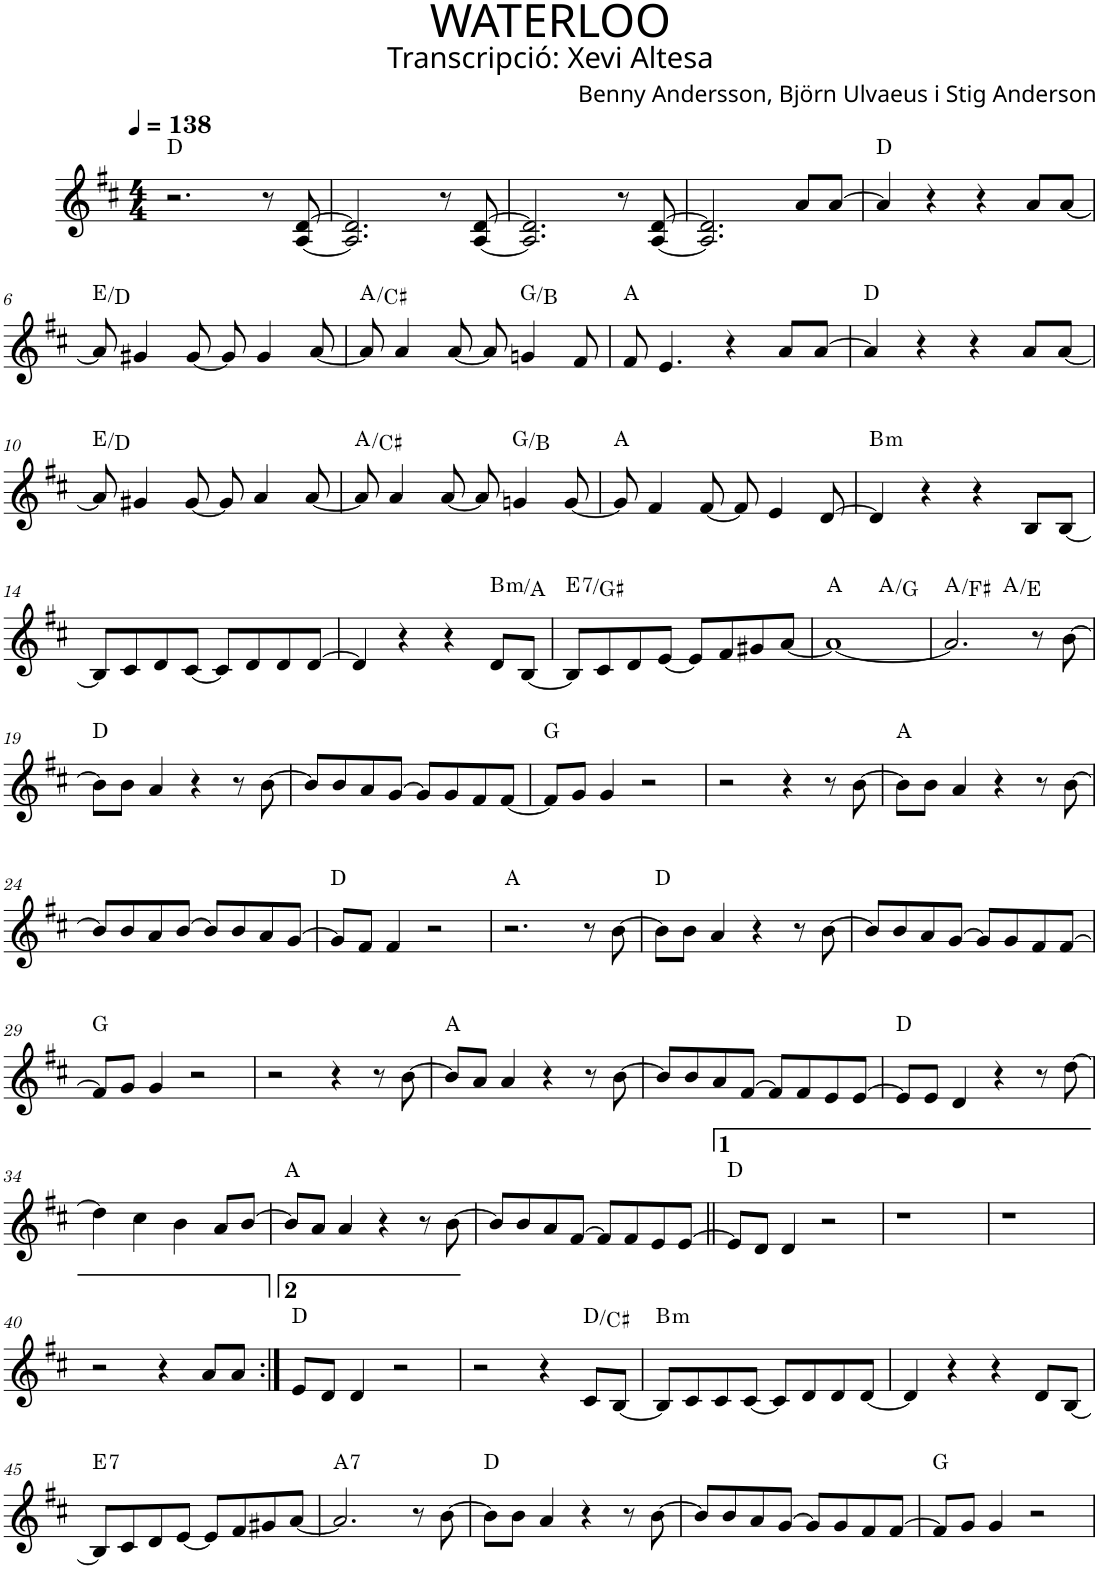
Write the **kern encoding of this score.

**kern	**harte
*part1	*part1
*staff1	*
*I"P1	*
*clefG2	*
*k[f#c#]	*
*D:	*
*M4/4	*
*MM138	*
=1	=1
2.r	D:maj
8r	.
[<8A/ [>8d/	.
=2	=2
2.A/] 2.d/]	.
8r	.
[<8A/ [>8d/	.
=3	=3
2.A/] 2.d/]	.
8r	.
[<8A/ [>8d/	.
=4	=4
2.A/] 2.d/]	.
8a/L	.
[>8a/J	.
=5	=5
4a/]	D:maj
4r	.
4r	.
8a/L	.
[<8a/J	.
!!LO:LB:g=z
=6	=6
8a/]	E:maj/b7
4g#X/	.
[<8g#/	.
8g#/]	.
4g#/	.
[<8a/	.
=7	=7
8a/]	A:maj/3
4a/	.
[<8a/	.
8a/]	.
4gn/	G:maj/3
8f#/	.
=8	=8
8f#/	A:maj
4.e/	.
4r	.
8a/L	.
[>8a/J	.
=9	=9
4a/]	D:maj
4r	.
4r	.
8a/L	.
[<8a/J	.
!!LO:LB:g=z
=10	=10
8a/]	E:maj/b7
4g#X/	.
[<8g#/	.
8g#/]	.
4a/	.
[<8a/	.
=11	=11
8a/]	A:maj/3
4a/	.
[<8a/	.
8a/]	.
4gn/	G:maj/3
[<8g/	.
=12	=12
8g/]	A:maj
4f#/	.
[<8f#/	.
8f#/]	.
4e/	.
[>8d/	.
=13	=13
!	!LO:H:kt=m
4d/]	B:min
4r	.
4r	.
8B/L	.
[<8B/J	.
!!LO:LB:g=z
=14	=14
8B/L]	.
8c#/	.
8d/	.
[<8c#/J	.
8c#/L]	.
8d/	.
8d/	.
[>8d/J	.
=15	=15
4d/]	.
4r	.
4r	.
!	!LO:H:kt=m
8d/L	B:min/b7
[<8B/J	.
=16	=16
!	!LO:H:kt=7
8B/L]	E:7/3
8c#/	.
8d/	.
[<8e/J	.
8e/L]	.
8f#/	.
8g#X/	.
[<8a/J	.
=17	=17
*^	*
1a_	2ryy	A:maj
.	2ryy	A:maj/b7
=18	=18	=18
2.a/]	2ryy	A:maj/6
.	2ryy	A:maj/5
8r	.	.
[>8b\	.	.
*v	*v	*
!!LO:LB:g=z
=19	=19
8b\L]	D:maj
8b\J	.
4a/	.
4r	.
8r	.
[>8b\	.
=20	=20
8b/L]	.
8b/	.
8a/	.
[>8g/J	.
8g/L]	.
8g/	.
8f#/	.
[<8f#/J	.
=21	=21
8f#/L]	G:maj
8g/J	.
4g/	.
2r	.
=22	=22
2r	.
4r	.
8r	.
[>8b\	.
=23	=23
8b\L]	A:maj
8b\J	.
4a/	.
4r	.
8r	.
[>8b\	.
!!LO:LB:g=z
=24	=24
8b/L]	.
8b/	.
8a/	.
[>8b/J	.
8b/L]	.
8b/	.
8a/	.
[>8g/J	.
=25	=25
8g/L]	D:maj
8f#/J	.
4f#/	.
2r	.
=26	=26
2.r	A:maj
8r	.
[>8b\	.
=27	=27
8b\L]	D:maj
8b\J	.
4a/	.
4r	.
8r	.
[>8b\	.
=28	=28
8b/L]	.
8b/	.
8a/	.
[>8g/J	.
8g/L]	.
8g/	.
8f#/	.
[>8f#/J	.
!!LO:LB:g=z
=29	=29
8f#/L]	G:maj
8g/J	.
4g/	.
2r	.
=30	=30
2r	.
4r	.
8r	.
[>8b\	.
=31	=31
8b/L]	A:maj
8a/J	.
4a/	.
4r	.
8r	.
[>8b\	.
=32	=32
8b/L]	.
8b/	.
8a/	.
[>8f#/J	.
8f#/L]	.
8f#/	.
8e/	.
[>8e/J	.
=33	=33
8e/L]	D:maj
8e/J	.
4d/	.
4r	.
8r	.
[>8dd\	.
!!LO:LB:g=z
=34	=34
4dd\]	.
4cc#\	.
4b\	.
8a/L	.
[>8b/J	.
=35	=35
8b/L]	A:maj
8a/J	.
4a/	.
4r	.
8r	.
[>8b\	.
=36	=36
8b/L]	.
8b/	.
8a/	.
[>8f#/J	.
8f#/L]	.
8f#/	.
8e/	.
[>8e/J	.
=37||	=37||
8e/L]	D:maj
8d/J	.
4d/	.
2r	.
=38	=38
1r	.
=39	=39
1r	.
!!LO:LB:g=z
=40	=40
2r	.
4r	.
8a/L	.
8a/J	.
=41:|!	=41:|!
8e/L	D:maj
8d/J	.
4d/	.
2r	.
=42	=42
2r	.
4r	.
8c#/L	D:maj/7
[<8B/J	.
=43	=43
!	!LO:H:kt=m
8B/L]	B:min
8c#/	.
8c#/	.
[<8c#/J	.
8c#/L]	.
8d/	.
8d/	.
[<8d/J	.
=44	=44
4d/]	.
4r	.
4r	.
8d/L	.
[<8B/J	.
!!LO:LB:g=z
=45	=45
!	!LO:H:kt=7
8B/L]	E:7
8c#/	.
8d/	.
[<8e/J	.
8e/L]	.
8f#/	.
8g#X/	.
[<8a/J	.
=46	=46
!	!LO:H:kt=7
2.a/]	A:7
8r	.
[>8b\	.
=47	=47
8b\L]	D:maj
8b\J	.
4a/	.
4r	.
8r	.
[>8b\	.
=48	=48
8b/L]	.
8b/	.
8a/	.
[>8g/J	.
8g/L]	.
8g/	.
8f#/	.
[>8f#/J	.
=49	=49
8f#/L]	G:maj
8g/J	.
4g/	.
2r	.
=	=
*-	*-
